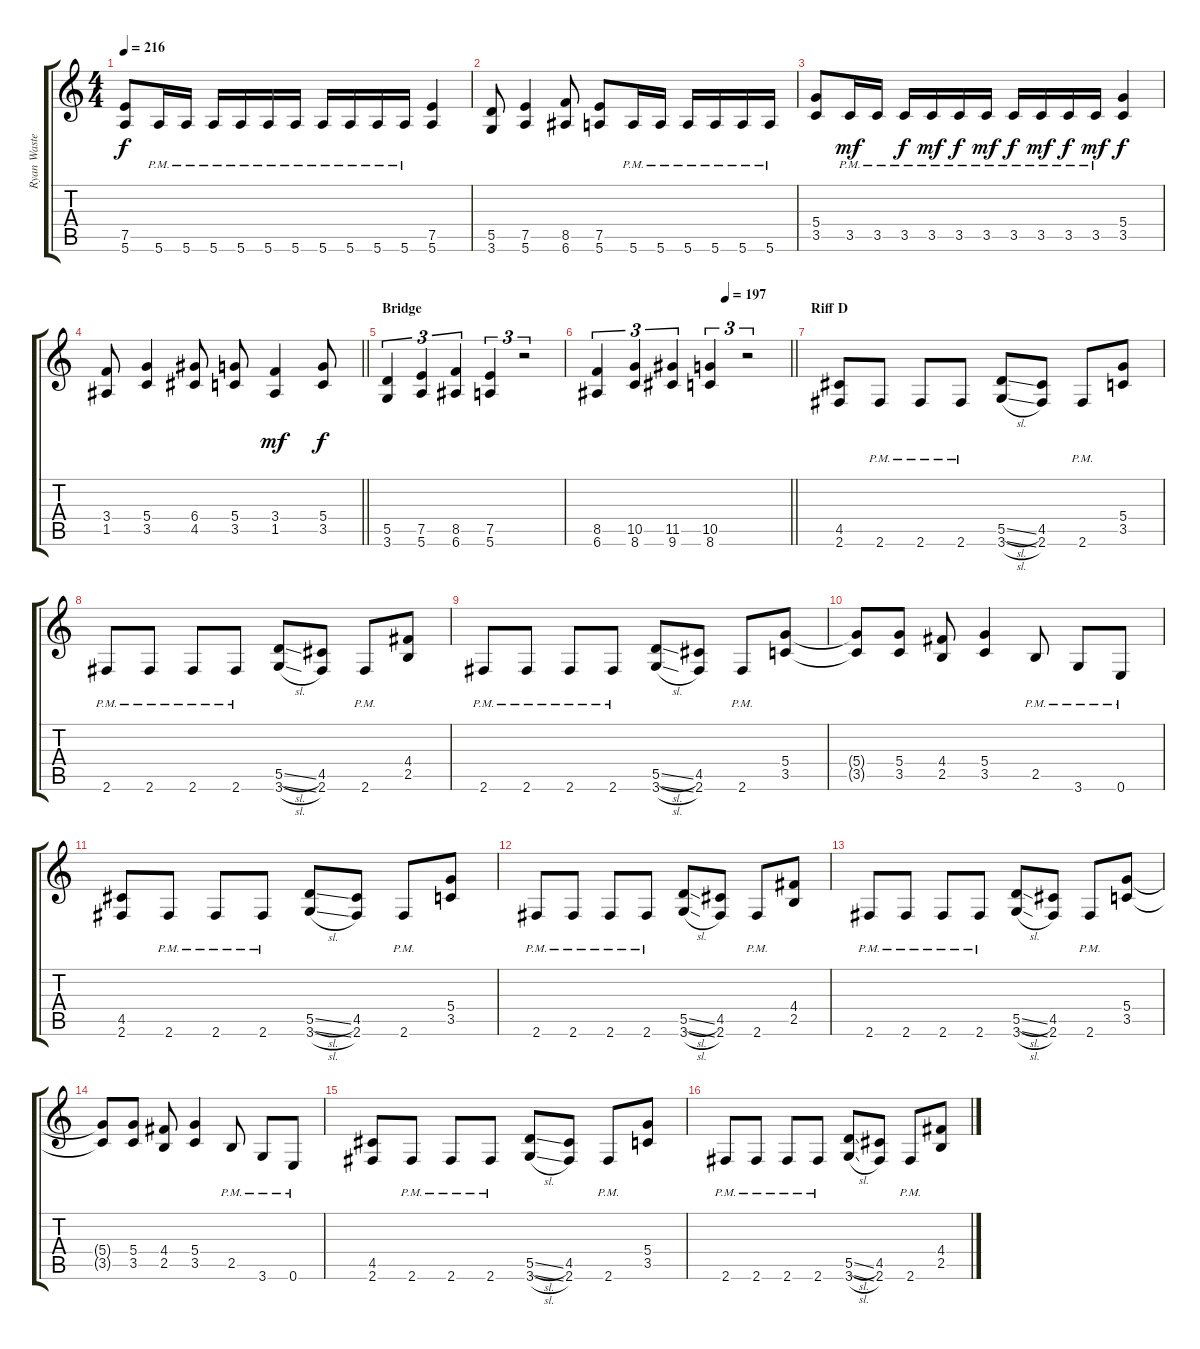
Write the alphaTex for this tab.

\track ("Ryan Waste (Left)" "Ryan Waste") {instrument distortionguitar}
\staff {score tabs}
\tuning (E4 B3 G3 D3 A2 E2) {hide}
\ts (4 4)
\tempo 216
\clef g2
\ks c
(7.5 5.6).8{dy f} 5.6{pm}.16 5.6{pm}.16 5.6{pm}.16 5.6{pm}.16 5.6{pm}.16 5.6{pm}.16 5.6{pm}.16 5.6{pm}.16 5.6{pm}.16 5.6{pm}.16 (7.5 5.6).4 |
(5.5 3.6).8 (7.5 5.6).4 (8.5 6.6).8 (7.5 5.6).8 5.6{pm}.16 5.6{pm}.16 5.6{pm}.16 5.6{pm}.16 5.6{pm}.16 5.6{pm}.16 |
(5.4 3.5).8 3.5{pm}.16{dy mf} 3.5{pm}.16 3.5{pm}.16{dy f} 3.5{pm}.16{dy mf} 3.5{pm}.16{dy f} 3.5{pm}.16{dy mf} 3.5{pm}.16{dy f} 3.5{pm}.16{dy mf} 3.5{pm}.16{dy f} 3.5{pm}.16{dy mf} (5.4 3.5).4{dy f} |
\barLineRight lightlight
(3.4 1.5).8 (5.4 3.5).4 (6.4 4.5).8 (5.4 3.5).8 (3.4 1.5).4{dy mf} (5.4 3.5).8{dy f} |
\section ("" "Bridge")
(5.5 3.6).4{tu (3 2)} (7.5 5.6).4{tu (3 2)} (8.5 6.6).4{tu (3 2)} (7.5 5.6).4{tu (3 2)} r.2{tu (3 2)} |
\tempo (197 0.6666666666666666)
\barLineRight lightlight
(8.5 6.6).4{tu (3 2)} (10.5 8.6).4{tu (3 2)} (11.5 9.6).4{tu (3 2)} (10.5 8.6).4{tu (3 2)} r.2{tu (3 2)} |
\section ("" "Riff D")
(4.5 2.6).8 2.6{pm}.8 2.6{pm}.8 2.6{pm}.8 (5.5{sl} 3.6{sl}).8 (4.5 2.6).8 2.6{pm}.8 (5.4 3.5).8 |
2.6{pm}.8 2.6{pm}.8 2.6{pm}.8 2.6{pm}.8 (5.5{sl} 3.6{sl}).8 (4.5 2.6).8 2.6{pm}.8 (4.4 2.5).8 |
2.6{pm}.8 2.6{pm}.8 2.6{pm}.8 2.6{pm}.8 (5.5{sl} 3.6{sl}).8 (4.5 2.6).8 2.6{pm}.8 (5.4 3.5).8 |
(5.4{t} 3.5{t}).8 (5.4 3.5).8 (4.4 2.5).8 (5.4 3.5).4 2.5{pm}.8 3.6{pm}.8 0.6{pm}.8 |
(4.5 2.6).8 2.6{pm}.8 2.6{pm}.8 2.6{pm}.8 (5.5{sl} 3.6{sl}).8 (4.5 2.6).8 2.6{pm}.8 (5.4 3.5).8 |
2.6{pm}.8 2.6{pm}.8 2.6{pm}.8 2.6{pm}.8 (5.5{sl} 3.6{sl}).8 (4.5 2.6).8 2.6{pm}.8 (4.4 2.5).8 |
2.6{pm}.8 2.6{pm}.8 2.6{pm}.8 2.6{pm}.8 (5.5{sl} 3.6{sl}).8 (4.5 2.6).8 2.6{pm}.8 (5.4 3.5).8 |
(5.4{t} 3.5{t}).8 (5.4 3.5).8 (4.4 2.5).8 (5.4 3.5).4 2.5{pm}.8 3.6{pm}.8 0.6{pm}.8 |
(4.5 2.6).8 2.6{pm}.8 2.6{pm}.8 2.6{pm}.8 (5.5{sl} 3.6{sl}).8 (4.5 2.6).8 2.6{pm}.8 (5.4 3.5).8 |
2.6{pm}.8 2.6{pm}.8 2.6{pm}.8 2.6{pm}.8 (5.5{sl} 3.6{sl}).8 (4.5 2.6).8 2.6{pm}.8 (4.4 2.5).8
